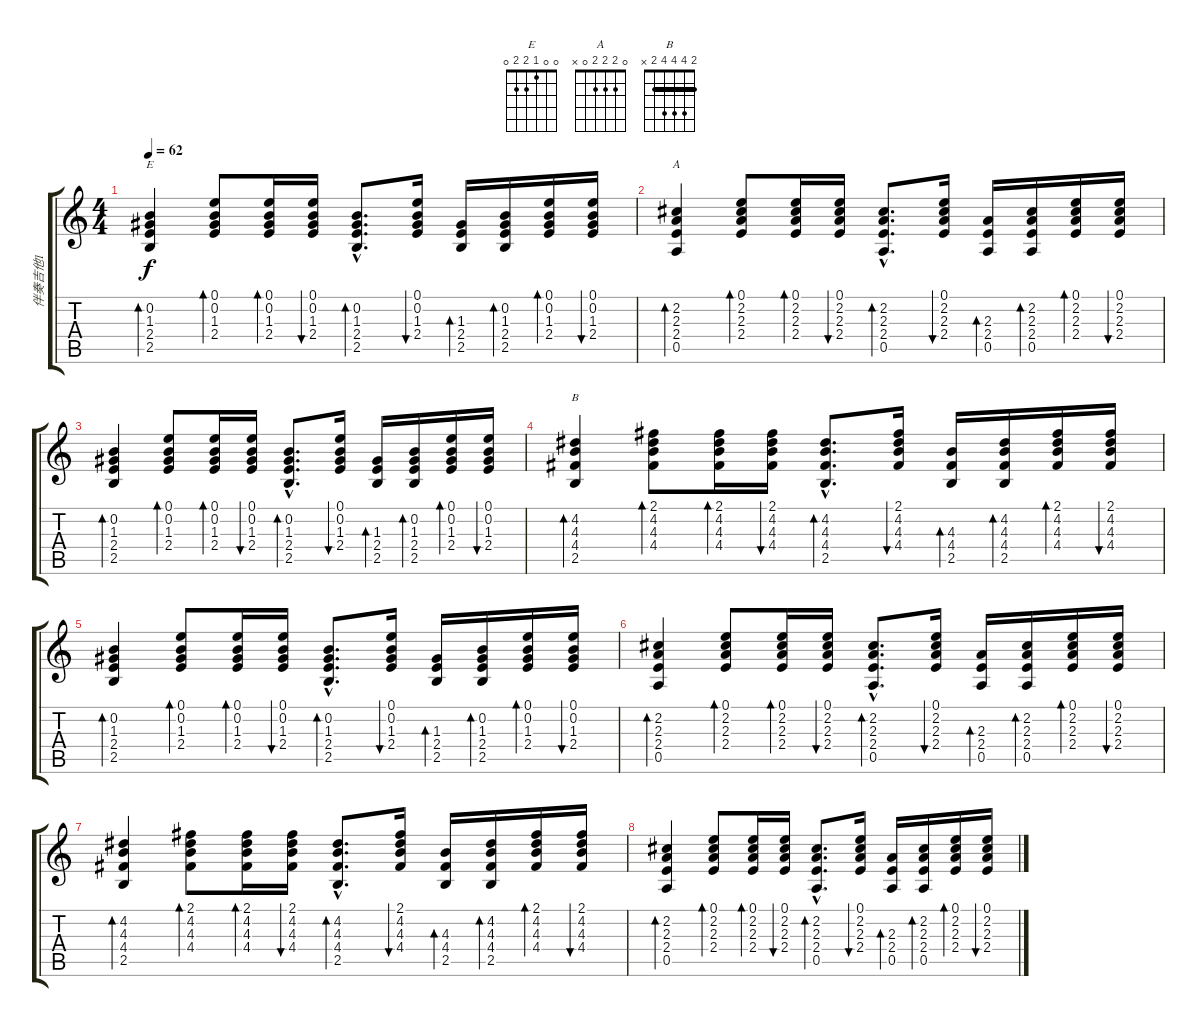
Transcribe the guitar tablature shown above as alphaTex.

\track ("伴奏吉他1" "伴奏吉他1") {instrument acousticguitarsteel}
\staff {score tabs}
\tuning (E4 B3 G3 D3 A2 E2) {hide}
\chord ("E" 0 0 1 2 2 0)
\chord ("A" 0 2 2 2 0 x)
\chord ("B" 2 4 4 4 2 x) {barre 2}
\ts (4 4)
\tempo 62
\clef g2
\ks c
(0.2 1.3 2.4 2.5).4{bd 30 ch "E" dy f} (0.1 0.2 1.3 2.4).8{bd 30} (0.1 0.2 1.3 2.4).16{bd 60} (0.1 0.2 1.3 2.4).16{bu 60} (0.2{hac} 1.3{hac} 2.4{hac} 2.5{hac}).8{d bd 30} (0.1 0.2 1.3 2.4).16{bu 60} (1.3 2.4 2.5).16{bd 60} (0.2 1.3 2.4 2.5).16{bd 60} (0.1 0.2 1.3 2.4).16{bd 30} (0.1 0.2 1.3 2.4).16{bu 30} |
(2.2 2.3 2.4 0.5).4{bd 30 ch "A"} (0.1 2.2 2.3 2.4).8{bd 30} (0.1 2.2 2.3 2.4).16{bd 60} (0.1 2.2 2.3 2.4).16{bu 60} (2.2{hac} 2.3{hac} 2.4{hac} 0.5{hac}).8{d bd 30} (0.1 2.2 2.3 2.4).16{bu 60} (2.3 2.4 0.5).16{bd 60} (2.2 2.3 2.4 0.5).16{bd 60} (0.1 2.2 2.3 2.4).16{bd 30} (0.1 2.2 2.3 2.4).16{bu 30} |
(0.2 1.3 2.4 2.5).4{bd 30} (0.1 0.2 1.3 2.4).8{bd 30} (0.1 0.2 1.3 2.4).16{bd 60} (0.1 0.2 1.3 2.4).16{bu 60} (0.2{hac} 1.3{hac} 2.4{hac} 2.5{hac}).8{d bd 30} (0.1 0.2 1.3 2.4).16{bu 60} (1.3 2.4 2.5).16{bd 60} (0.2 1.3 2.4 2.5).16{bd 60} (0.1 0.2 1.3 2.4).16{bd 30} (0.1 0.2 1.3 2.4).16{bu 30} |
(4.2 4.3 4.4 2.5).4{bd 30 ch "B"} (2.1 4.2 4.3 4.4).8{bd 30} (2.1 4.2 4.3 4.4).16{bd 60} (2.1 4.2 4.3 4.4).16{bu 60} (4.2{hac} 4.3{hac} 4.4{hac} 2.5{hac}).8{d bd 30} (2.1 4.2 4.3 4.4).16{bu 60} (4.3 4.4 2.5).16{bd 60} (4.2 4.3 4.4 2.5).16{bd 60} (2.1 4.2 4.3 4.4).16{bd 30} (2.1 4.2 4.3 4.4).16{bu 30} |
(0.2 1.3 2.4 2.5).4{bd 30} (0.1 0.2 1.3 2.4).8{bd 30} (0.1 0.2 1.3 2.4).16{bd 60} (0.1 0.2 1.3 2.4).16{bu 60} (0.2{hac} 1.3{hac} 2.4{hac} 2.5{hac}).8{d bd 30} (0.1 0.2 1.3 2.4).16{bu 60} (1.3 2.4 2.5).16{bd 60} (0.2 1.3 2.4 2.5).16{bd 60} (0.1 0.2 1.3 2.4).16{bd 30} (0.1 0.2 1.3 2.4).16{bu 30} |
(2.2 2.3 2.4 0.5).4{bd 30} (0.1 2.2 2.3 2.4).8{bd 30} (0.1 2.2 2.3 2.4).16{bd 60} (0.1 2.2 2.3 2.4).16{bu 60} (2.2{hac} 2.3{hac} 2.4{hac} 0.5{hac}).8{d bd 30} (0.1 2.2 2.3 2.4).16{bu 60} (2.3 2.4 0.5).16{bd 60} (2.2 2.3 2.4 0.5).16{bd 60} (0.1 2.2 2.3 2.4).16{bd 30} (0.1 2.2 2.3 2.4).16{bu 30} |
(4.2 4.3 4.4 2.5).4{bd 30} (2.1 4.2 4.3 4.4).8{bd 30} (2.1 4.2 4.3 4.4).16{bd 60} (2.1 4.2 4.3 4.4).16{bu 60} (4.2{hac} 4.3{hac} 4.4{hac} 2.5{hac}).8{d bd 30} (2.1 4.2 4.3 4.4).16{bu 60} (4.3 4.4 2.5).16{bd 60} (4.2 4.3 4.4 2.5).16{bd 60} (2.1 4.2 4.3 4.4).16{bd 30} (2.1 4.2 4.3 4.4).16{bu 30} |
(2.2 2.3 2.4 0.5).4{bd 30} (0.1 2.2 2.3 2.4).8{bd 30} (0.1 2.2 2.3 2.4).16{bd 60} (0.1 2.2 2.3 2.4).16{bu 60} (2.2{hac} 2.3{hac} 2.4{hac} 0.5{hac}).8{d bd 30} (0.1 2.2 2.3 2.4).16{bu 60} (2.3 2.4 0.5).16{bd 60} (2.2 2.3 2.4 0.5).16{bd 60} (0.1 2.2 2.3 2.4).16{bd 30} (0.1 2.2 2.3 2.4).16{bu 30}
